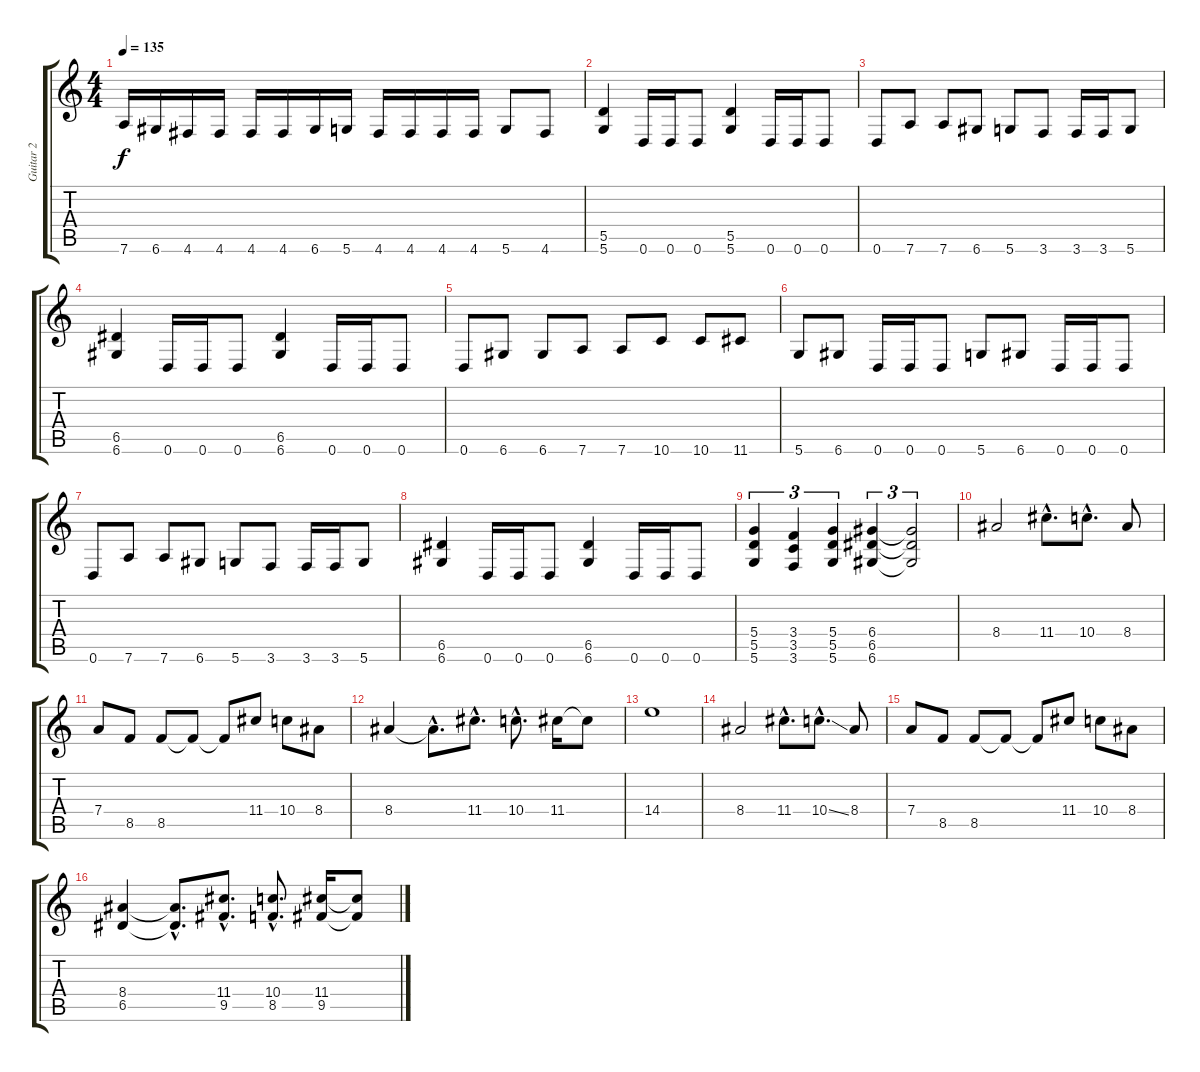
\track ("Guitar 2" "Guitar 2") {instrument distortionguitar}
\staff {score tabs}
\tuning (E4 B3 G3 D3 A2 D2) {hide}
\ts (4 4)
\tempo 135
\clef g2
\ks c
7.6.16{dy f} 6.6.16 4.6.16 4.6.16 4.6.16 4.6.16 6.6.16 5.6.16 4.6.16 4.6.16 4.6.16 4.6.16 5.6.8 4.6.8 |
(5.5 5.6).4 0.6.16 0.6.16 0.6.8 (5.5 5.6).4 0.6.16 0.6.16 0.6.8 |
0.6.8 7.6.8 7.6.8 6.6.8 5.6.8 3.6.8 3.6.16 3.6.16 5.6.8 |
(6.5 6.6).4 0.6.16 0.6.16 0.6.8 (6.5 6.6).4 0.6.16 0.6.16 0.6.8 |
0.6.8 6.6.8 6.6.8 7.6.8 7.6.8 10.6.8 10.6.8 11.6.8 |
5.6.8 6.6.8 0.6.16 0.6.16 0.6.8 5.6.8 6.6.8 0.6.16 0.6.16 0.6.8 |
0.6.8 7.6.8 7.6.8 6.6.8 5.6.8 3.6.8 3.6.16 3.6.16 5.6.8 |
(6.5 6.6).4 0.6.16 0.6.16 0.6.8 (6.5 6.6).4 0.6.16 0.6.16 0.6.8 |
(5.4 5.5 5.6).4{tu (3 2)} (3.4 3.5 3.6).4{tu (3 2)} (5.4 5.5 5.6).4{tu (3 2)} (6.4 6.5 6.6).4{tu (3 2)} (6.4{t} 6.5{t} 6.6{t}).2{tu (3 2)} |
8.4.2 11.4{hac}.8{d} 10.4{hac}.8{d} 8.4.8 |
7.4.8 8.5.8 8.5.8 8.5{t}.8 8.5{t}.8 11.4.8 10.4.8 8.4.8 |
8.4.4 8.4{hac t}.8{d} 11.4{hac}.8{d} 10.4{hac}.8{d} 11.4.16 11.4{t}.8 |
14.4.1 |
8.4.2 11.4{hac}.8{d} 10.4{ss hac}.8{d} 8.4.8 |
7.4.8 8.5.8 8.5.8 8.5{t}.8 8.5{t}.8 11.4.8 10.4.8 8.4.8 |
(8.4 6.5).4 (8.4{hac t} 6.5{hac t}).8{d} (11.4{hac} 9.5{hac}).8{d} (10.4{hac} 8.5{hac}).8{d} (11.4 9.5).16 (11.4{t} 9.5{t}).8
